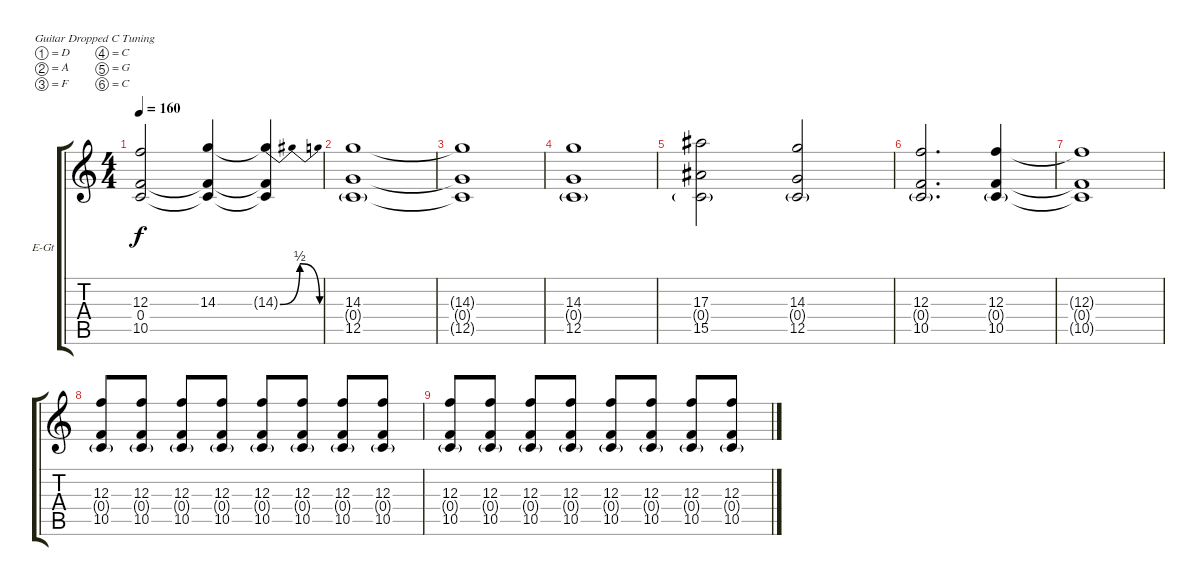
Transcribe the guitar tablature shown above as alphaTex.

\defaultSystemsLayout 4
\bracketExtendMode groupsimilarinstruments
\firstSystemTrackNameOrientation horizontal
\otherSystemsTrackNameOrientation horizontal
\track ("Extra Guitar" "E-Gt") {instrument distortionguitar}
\staff {score tabs}
\tuning (D4 A3 F3 C3 G2 C2)
\ts (4 4)
\tempo 160
\clef g2
\ks c
(10.5{t} 12.3 0.4{t}).2{dy f} (14.3 10.5{t} 0.4{t}).4 (14.3{be (bendrelease 0 0 30 2 30 2 59.4 0) t} 10.5{t} 0.4{t}).4 |
(12.5 14.3 0.4{g}).1 |
(12.5{t} 14.3{t} 0.4{t}).1 |
(12.5 14.3 0.4{g}).1 |
(15.5 17.3 0.4{g}).2 (12.5 14.3 0.4{g}).2 |
(10.5 12.3 0.4{g}).2{d} (10.5 12.3 0.4{g}).4 |
(10.5{t} 12.3{t} 0.4{t}).1 |
(10.5 12.3 0.4{g}).8 (10.5 12.3 0.4{g}).8 (10.5 12.3 0.4{g}).8 (10.5 12.3 0.4{g}).8 (10.5 12.3 0.4{g}).8 (10.5 12.3 0.4{g}).8 (10.5 12.3 0.4{g}).8 (10.5 12.3 0.4{g}).8 |
(10.5 12.3 0.4{g}).8 (10.5 12.3 0.4{g}).8 (10.5 12.3 0.4{g}).8 (10.5 12.3 0.4{g}).8 (10.5 12.3 0.4{g}).8 (10.5 12.3 0.4{g}).8 (10.5 12.3 0.4{g}).8 (10.5 12.3 0.4{g}).8
